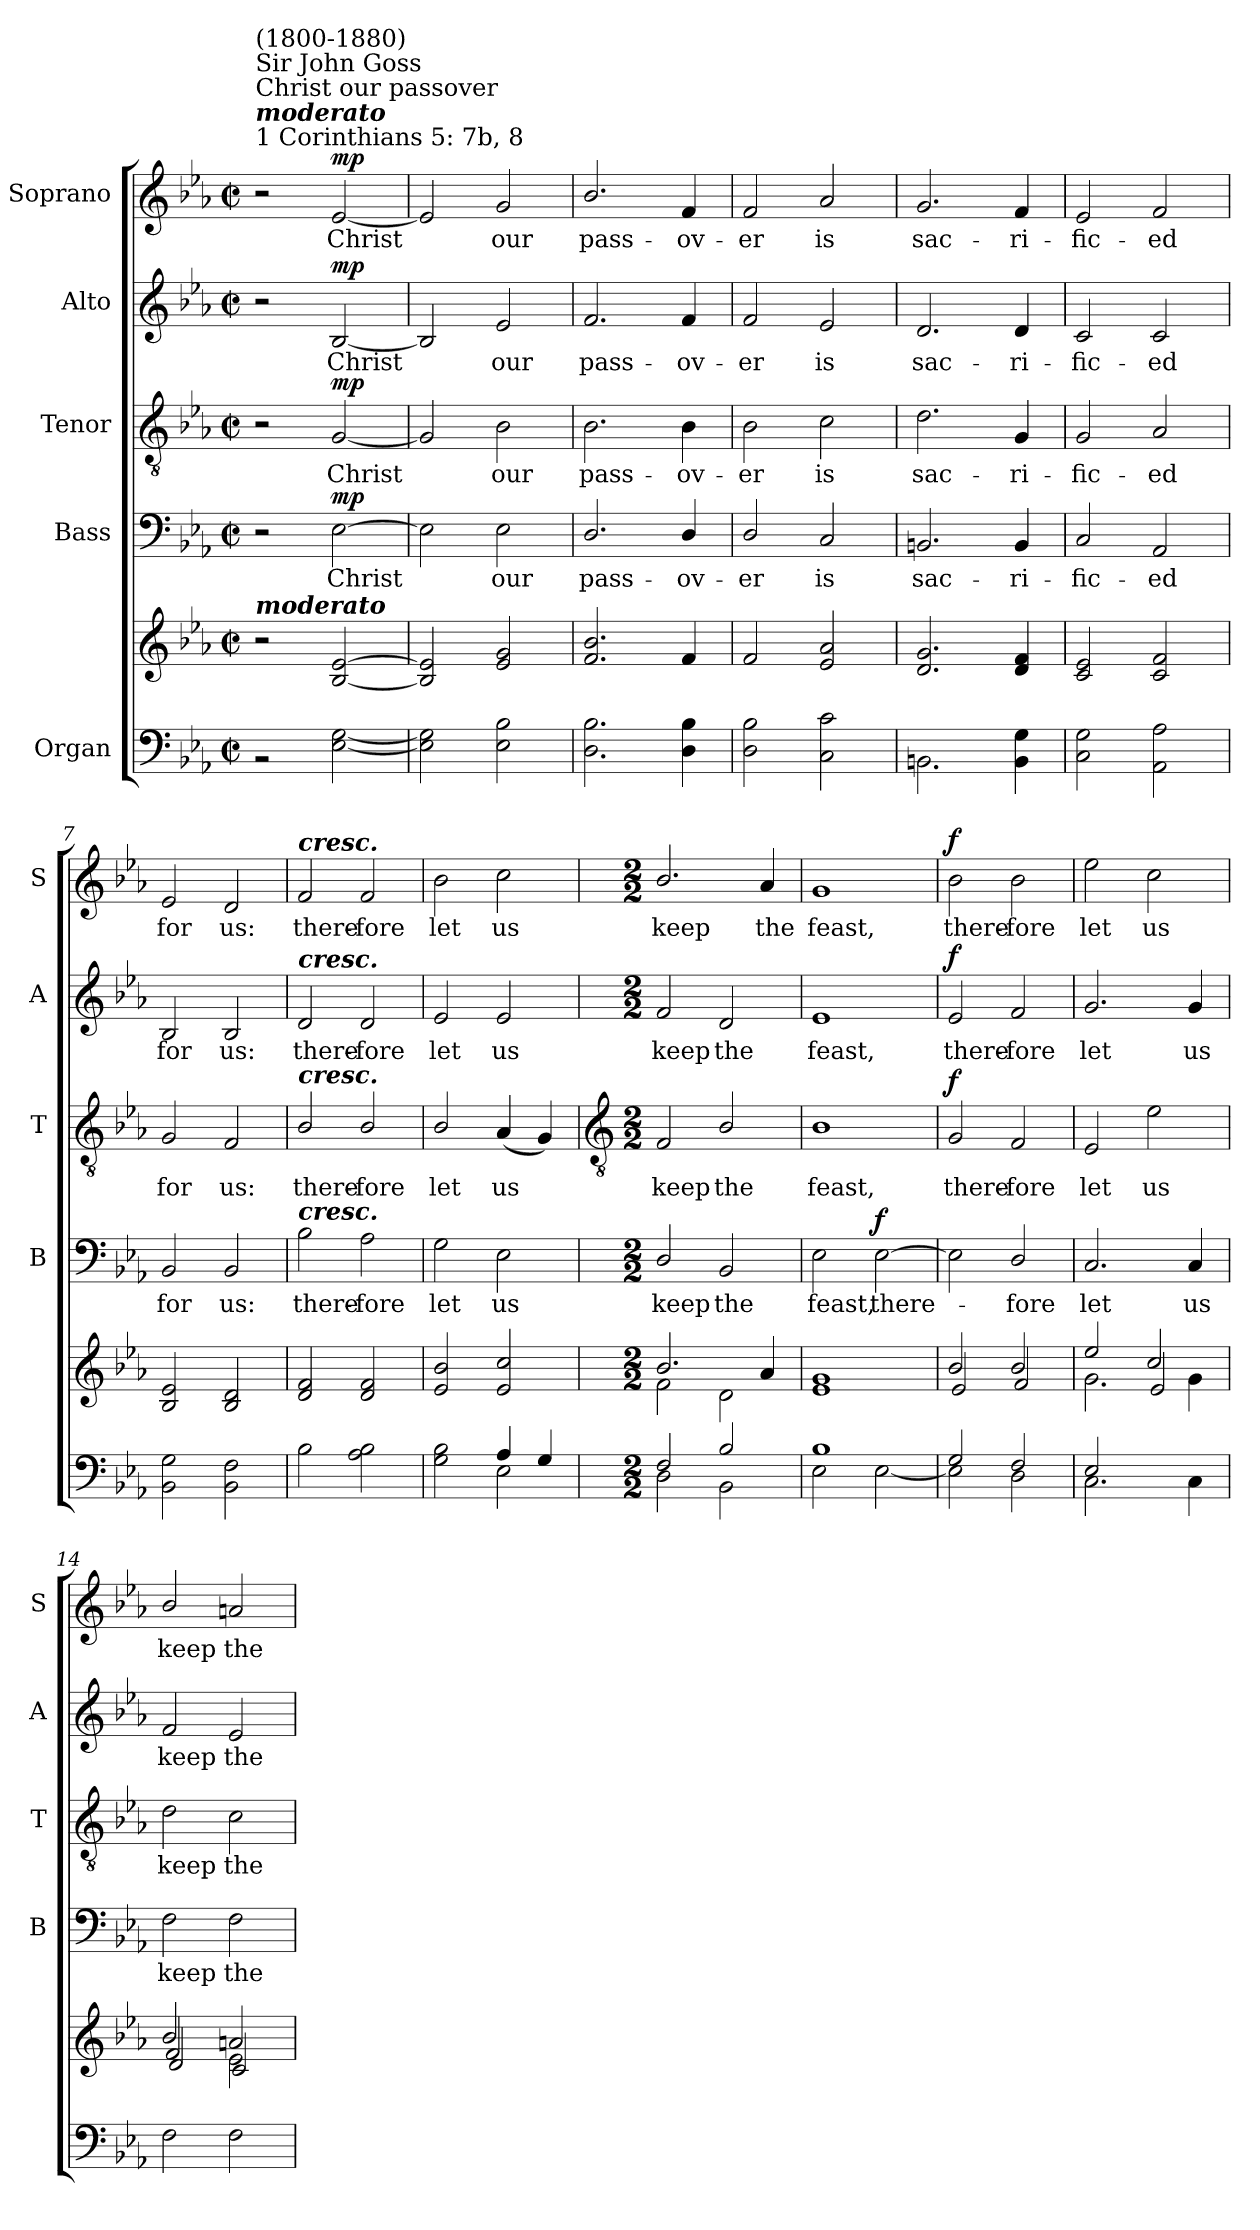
**kern	**kern	**kern	**text	**dynam	**kern	**text	**dynam	**kern	**text	**dynam	**kern	**text	**dynam
*part5	*part5	*part4	*part4	*part4	*part3	*part3	*part3	*part2	*part2	*part2	*part1	*part1	*part1
*staff6	*staff5	*staff4	*staff4	*staff4	*staff3	*staff3	*staff3	*staff2	*staff2	*staff2	*staff1	*staff1	*staff1
*I"Organ	*	*I"Bass	*	*	*I"Tenor	*	*	*I"Alto	*	*	*I"Soprano	*	*
*	*	*I'B	*	*	*I'T	*	*	*I'A	*	*	*I'S	*	*
*clefF4	*clefG2	*clefF4	*	*	*clefGv2	*	*	*clefG2	*	*	*clefG2	*	*
*k[b-e-a-]	*k[b-e-a-]	*k[b-e-a-]	*	*	*k[b-e-a-]	*	*	*k[b-e-a-]	*	*	*k[b-e-a-]	*	*
*E-:	*E-:	*E-:	*	*	*E-:	*	*	*E-:	*	*	*E-:	*	*
*M2/2	*M2/2	*M2/2	*	*	*M2/2	*	*	*M2/2	*	*	*M2/2	*	*
*met(c|)	*met(c|)	*met(c|)	*	*	*met(c|)	*	*	*met(c|)	*	*	*met(c|)	*	*
*MM132	*MM132	*MM132	*	*	*MM132	*	*	*MM132	*	*	*MM132	*	*
=1	=1	=1	=1	=1	=1	=1	=1	=1	=1	=1	=1	=1	=1
*^	*	*	*	*	*	*	*	*	*	*	*	*	*
!	!	!	!	!	!	!	!	!	!	!	!	!LO:TX:a:t=1 Corinthians 5&colon; 7b, 8	!	!
!	!	!	!	!	!	!	!	!	!	!	!	!LO:TX:a:Bi:t=moderato	!	!
!	!	!	!	!	!	!	!	!	!	!	!	!LO:TX:a:t=Christ our passover	!	!
!	!	!	!	!	!	!	!	!	!	!	!	!LO:TX:a:t=Sir John Goss	!	!
!	!	!	!	!	!	!	!	!	!	!	!	!LO:TX:a:t=(1800-1880)	!	!
!	!	!LO:TX:a:Bi:t=moderato	!	!	!	!	!	!	!	!	!	!	!	!
1ryy	2r	2r	2r	.	.	2r	.	.	2r	.	.	2r	.	.
!	!	!	!	!LO:LY:b	!LO:DY:b	!	!LO:LY:b	!LO:DY:b	!	!LO:LY:b	!LO:DY:b	!	!LO:LY:b	!LO:DY:b
.	[2E-\ [2G\	[2B-/ [2e-/	[2E-\	Christ	mp	[2G/	Christ	mp	[2B-/	Christ	mp	[2e-/	Christ	mp
=2	=2	=2	=2	=2	=2	=2	=2	=2	=2	=2	=2	=2	=2	=2
1ryy	2E-\] 2G\]	2B-/] 2e-/]	2E-\]	.	.	2G/]	.	.	2B-/]	.	.	2e-/]	.	.
!	!	!	!	!LO:LY:b	!	!	!LO:LY:b	!	!	!LO:LY:b	!	!	!LO:LY:b	!
.	2E-\ 2B-\	2e-/ 2g/	2E-\	our	.	2B-\	our	.	2e-/	our	.	2g/	our	.
=3	=3	=3	=3	=3	=3	=3	=3	=3	=3	=3	=3	=3	=3	=3
!	!	!	!	!LO:LY:b	!	!	!LO:LY:b	!	!	!LO:LY:b	!	!	!LO:LY:b	!
1ryy	2.D\ 2.B-\	2.f/ 2.b-/	2.D/	pass-	.	2.B-\	pass-	.	2.f/	pass-	.	2.b-/	pass-	.
!	!	!	!	!LO:LY:b	!	!	!LO:LY:b	!	!	!LO:LY:b	!	!	!LO:LY:b	!
.	4D\ 4B-\	4f/	4D/	-ov-	.	4B-\	-ov-	.	4f/	-ov-	.	4f/	-ov-	.
=4	=4	=4	=4	=4	=4	=4	=4	=4	=4	=4	=4	=4	=4	=4
!	!	!	!	!LO:LY:b	!	!	!LO:LY:b	!	!	!LO:LY:b	!	!	!LO:LY:b	!
1ryy	2D\ 2B-\	2f/	2D/	-er	.	2B-\	-er	.	2f/	-er	.	2f/	-er	.
!	!	!	!	!LO:LY:b	!	!	!LO:LY:b	!	!	!LO:LY:b	!	!	!LO:LY:b	!
.	2C\ 2c\	2e-/ 2a-/	2C/	is	.	2c\	is	.	2e-/	is	.	2a-/	is	.
=5	=5	=5	=5	=5	=5	=5	=5	=5	=5	=5	=5	=5	=5	=5
!	!	!	!	!LO:LY:b	!	!	!LO:LY:b	!	!	!LO:LY:b	!	!	!LO:LY:b	!
1ryy	2.BBn\	2.d/ 2.g/	2.BBn/	sac-	.	2.d\	sac-	.	2.d/	sac-	.	2.g/	sac-	.
!	!	!	!	!LO:LY:b	!	!	!LO:LY:b	!	!	!LO:LY:b	!	!	!LO:LY:b	!
.	4BB\ 4G\	4d/ 4f/	4BB/	-ri-	.	4G/	-ri-	.	4d/	-ri-	.	4f/	-ri-	.
=6	=6	=6	=6	=6	=6	=6	=6	=6	=6	=6	=6	=6	=6	=6
!	!	!	!	!LO:LY:b	!	!	!LO:LY:b	!	!	!LO:LY:b	!	!	!LO:LY:b	!
1ryy	2C\ 2G\	2c/ 2e-/	2C/	-fic-	.	2G/	-fic-	.	2c/	-fic-	.	2e-/	-fic-	.
!	!	!	!	!LO:LY:b	!	!	!LO:LY:b	!	!	!LO:LY:b	!	!	!LO:LY:b	!
.	2AA-\ 2A-\	2c/ 2f/	2AA-/	-ed	.	2A-/	-ed	.	2c/	-ed	.	2f/	-ed	.
=7	=7	=7	=7	=7	=7	=7	=7	=7	=7	=7	=7	=7	=7	=7
!	!	!	!	!LO:LY:b	!	!	!LO:LY:b	!	!	!LO:LY:b	!	!	!LO:LY:b	!
1ryy	2BB-\ 2G\	2B-/ 2e-/	2BB-/	for	.	2G/	for	.	2B-/	for	.	2e-/	for	.
!	!	!	!	!LO:LY:b	!	!	!LO:LY:b	!	!	!LO:LY:b	!	!	!LO:LY:b	!
.	2BB-\ 2F\	2B-/ 2d/	2BB-/	us:	.	2F/	us:	.	2B-/	us:	.	2d/	us:	.
=8	=8	=8	=8	=8	=8	=8	=8	=8	=8	=8	=8	=8	=8	=8
!	!	!	!	!	!	!	!	!	!	!	!	!LO:TX:a:Bi:t=cresc.	!	!
!	!	!	!	!	!	!	!	!	!LO:TX:a:Bi:t=cresc.	!	!	!	!	!
!	!	!	!	!	!	!LO:TX:a:Bi:t=cresc.	!	!	!	!	!	!	!	!
!	!	!	!LO:TX:a:Bi:t=cresc.	!	!	!	!	!	!	!	!	!	!	!
!	!	!	!	!LO:LY:b	!	!	!LO:LY:b	!	!	!LO:LY:b	!	!	!LO:LY:b	!
1ryy	2B-\	2d/ 2f/	2B-\	there-	.	2B-/	there-	.	2d/	there-	.	2f/	there-	.
!	!	!	!	!LO:LY:b	!	!	!LO:LY:b	!	!	!LO:LY:b	!	!	!LO:LY:b	!
.	2A-\ 2B-\	2d/ 2f/	2A-\	-fore	.	2B-/	-fore	.	2d/	-fore	.	2f/	-fore	.
=9	=9	=9	=9	=9	=9	=9	=9	=9	=9	=9	=9	=9	=9	=9
!	!	!	!	!LO:LY:b	!	!	!LO:LY:b	!	!	!LO:LY:b	!	!	!LO:LY:b	!
2ryy	2G\ 2B-\	2e-/ 2b-/	2G\	let	.	2B-/	let	.	2e-/	let	.	2b-\	let	.
!	!	!	!	!LO:LY:b	!	!	!LO:LY:b	!	!	!LO:LY:b	!	!	!LO:LY:b	!
4A-/	2E-\	2e-/ 2cc/	2E-\	us	.	(<4A-/	us	.	2e-/	us	.	2cc\	us	.
4G/	.	.	.	.	.	4G/)	.	.	.	.	.	.	.	.
!!LO:PB:g=z
=10	=10	=10	=10	=10	=10	=10	=10	=10	=10	=10	=10	=10	=10	=10
*	*	*	*	*	*	*clefGv2	*	*	*	*	*	*	*	*
*M2/2	*	*M2/2	*M2/2	*	*	*M2/2	*	*	*M2/2	*	*	*M2/2	*	*
*	*	*^	*	*	*	*	*	*	*	*	*	*	*	*
!	!	!	!	!	!LO:LY:b	!	!	!LO:LY:b	!	!	!LO:LY:b	!	!	!LO:LY:b	!
2F/	2D\	2.b-/	2f\	2D/	keep	.	2F/	keep	.	2f/	keep	.	2.b-/	keep	.
!	!	!	!	!	!LO:LY:b	!	!	!LO:LY:b	!	!	!LO:LY:b	!	!	!	!
2B-/	2BB-\	.	2d\	2BB-/	the	.	2B-/	the	.	2d/	the	.	.	.	.
!	!	!	!	!	!	!	!	!	!	!	!	!	!	!LO:LY:b	!
.	.	4a-/	.	.	.	.	.	.	.	.	.	.	4a-/	the	.
=11	=11	=11	=11	=11	=11	=11	=11	=11	=11	=11	=11	=11	=11	=11	=11
!	!	!	!	!	!LO:LY:b	!	!	!LO:LY:b	!	!	!LO:LY:b	!	!	!LO:LY:b	!
1B-	2E-\	1g	1e-	2E-\	feast,	.	1B-	feast,	.	1e-	feast,	.	1g	feast,	.
!	!	!	!	!	!LO:LY:b	!LO:DY:b	!	!	!	!	!	!	!	!	!
.	[2E-\	.	.	[2E-\	there-	f	.	.	.	.	.	.	.	.	.
=12	=12	=12	=12	=12	=12	=12	=12	=12	=12	=12	=12	=12	=12	=12	=12
!	!	!	!	!	!	!	!	!LO:LY:b	!LO:DY:b	!	!LO:LY:b	!LO:DY:b	!	!LO:LY:b	!LO:DY:b
2G/	2E-\]	2b-/	2e-/	2E-\]	.	.	2G/	there-	f	2e-/	there-	f	2b-\	there-	f
!	!	!	!	!	!LO:LY:b	!	!	!LO:LY:b	!	!	!LO:LY:b	!	!	!LO:LY:b	!
2F/	2D\	2b-/	2f/	2D/	fore	.	2F/	-fore	.	2f/	-fore	.	2b-\	-fore	.
=13	=13	=13	=13	=13	=13	=13	=13	=13	=13	=13	=13	=13	=13	=13	=13
*	*	*	*^	*	*	*	*	*	*	*	*	*	*	*	*
!	!	!	!	!	!	!LO:LY:b	!	!	!LO:LY:b	!	!	!LO:LY:b	!	!	!LO:LY:b	!
2E-/	2.C\	2ee-/	2.g\	2ryy	2.C/	let	.	2E-/	let	.	2.g/	let	.	2ee-\	let	.
!	!	!	!	!	!	!	!	!	!LO:LY:b	!	!	!	!	!	!LO:LY:b	!
2ryy	.	2cc/	.	2e-/	.	.	.	2e-\	us	.	.	.	.	2cc\	us	.
!	!	!	!	!	!	!LO:LY:b	!	!	!	!	!	!LO:LY:b	!	!	!	!
.	4C\	.	4g\	.	4C/	us	.	.	.	.	4g/	us	.	.	.	.
=14	=14	=14	=14	=14	=14	=14	=14	=14	=14	=14	=14	=14	=14	=14	=14	=14
!	!	!	!	!	!	!LO:LY:b	!	!	!LO:LY:b	!	!	!LO:LY:b	!	!	!LO:LY:b	!
*v	*v	*	*	*	*	*	*	*	*	*	*	*	*	*	*	*
2F\	2b-/	2f/	2d/	2F\	keep	.	2d\	keep	.	2f/	keep	.	2b-/	keep	.
!	!	!	!	!	!LO:LY:b	!	!	!LO:LY:b	!	!	!LO:LY:b	!	!	!LO:LY:b	!
2F\	2an/	2e-\	2c/	2F\	the	.	2c\	the	.	2e-/	the	.	2an/	the	.
*	*v	*v	*v	*	*	*	*	*	*	*	*	*	*	*	*
=	=	=	=	=	=	=	=	=	=	=	=	=	=
*-	*-	*-	*-	*-	*-	*-	*-	*-	*-	*-	*-	*-	*-
